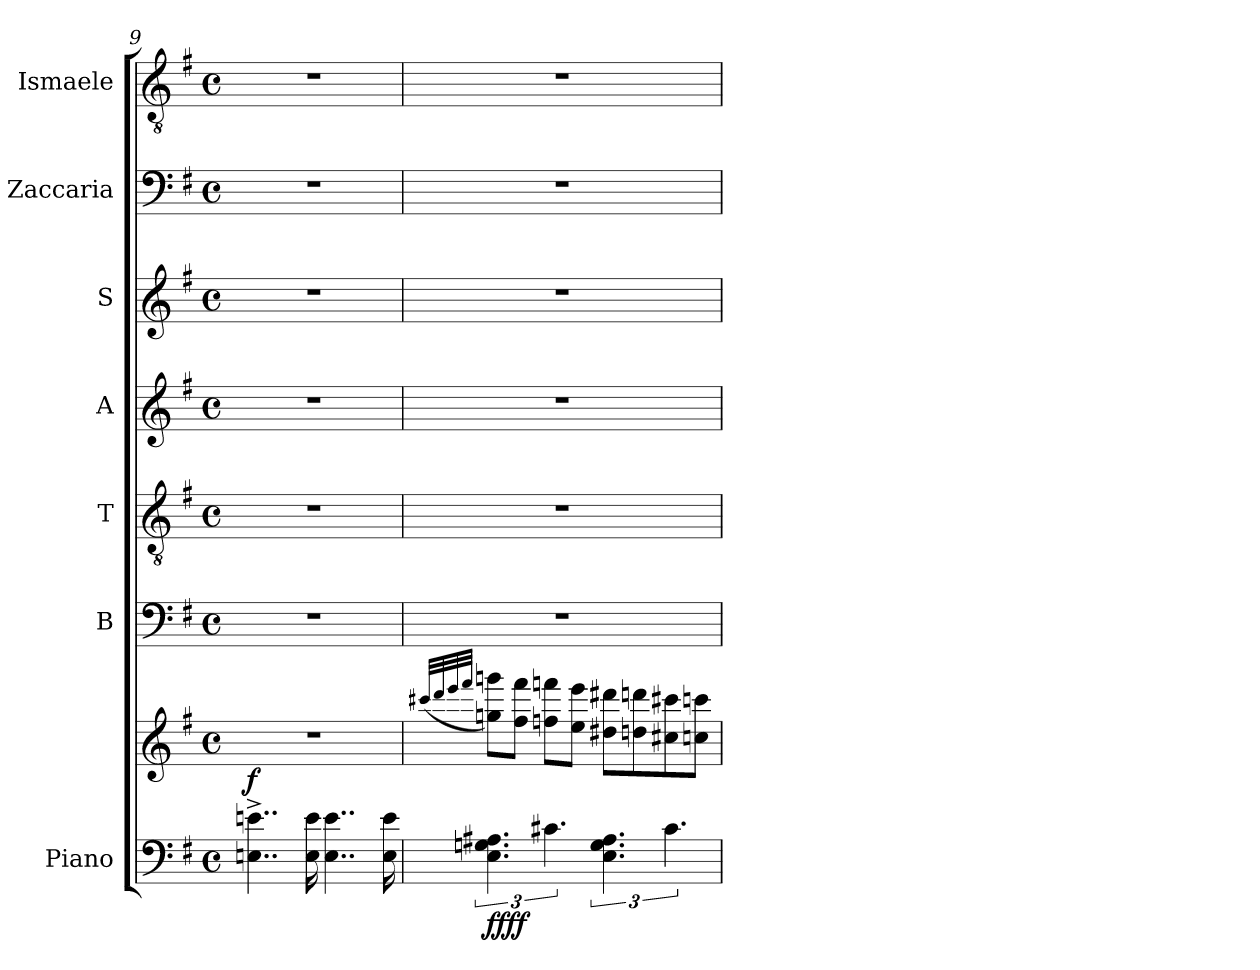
**kern	**kern	**dynam	**kern	**kern	**kern	**kern	**kern	**kern
*part7	*part7	*part7	*part6	*part5	*part4	*part3	*part2	*part1
*staff8	*staff7	*staff7/8	*staff6	*staff5	*staff4	*staff3	*staff2	*staff1
*I"Piano	*	*	*I"B	*I"T	*I"A	*I"S	*I"Zaccaria	*I"Ismaele
*I'Pno	*	*	*I'B	*I'T	*I'A	*I'S	*	*
*clefF4	*clefG2	*	*clefF4	*clefGv2	*clefG2	*clefG2	*clefF4	*clefGv2
*k[f#]	*k[f#]	*	*k[f#]	*k[f#]	*k[f#]	*k[f#]	*k[f#]	*k[f#]
*M4/4	*M4/4	*	*M4/4	*M4/4	*M4/4	*M4/4	*M4/4	*M4/4
*met(c)	*met(c)	*	*met(c)	*met(c)	*met(c)	*met(c)	*met(c)	*met(c)
=9	=9	=9	=9	=9	=9	=9	=9	=9
!	!	!LO:DY:a=2	!	!	!	!	!	!
4..En\^ 4..en\^	1r	f	1r	1r	1r	1r	1r	1r
16E\ 16e\	.	.	.	.	.	.	.	.
4..E\ 4..e\	.	.	.	.	.	.	.	.
16E\ 16e\	.	.	.	.	.	.	.	.
!!LO:PB:g=z
=10	=10	=10	=10	=10	=10	=10	=10	=10
.	(32qccc#X/LLL	.	.	.	.	.	.	.
.	32qddd/	.	.	.	.	.	.	.
.	32qeee/	.	.	.	.	.	.	.
.	32qfff#/JJJ	.	.	.	.	.	.	.
!	!	!LO:DY:b=2	!	!	!	!	!	!
!	!	!LO:DY:n=1:b	!	!	!	!	!	!
6.E\ 6.Gn\ 6.A#X\	8ggn\ 8gggn\L)	ff ff	1r	1r	1r	1r	1r	1r
.	8ff#\ 8fff#\J	.	.	.	.	.	.	.
6.c#X\	8ffn\ 8fffn\L	.	.	.	.	.	.	.
.	8ee\ 8eee\J	.	.	.	.	.	.	.
6.E\ 6.G\ 6.A#\	8dd#X\ 8ddd#X\L	.	.	.	.	.	.	.
.	8ddn\ 8dddn\	.	.	.	.	.	.	.
6.c#\	8cc#X\ 8ccc#X\	.	.	.	.	.	.	.
.	8ccn\ 8cccn\J	.	.	.	.	.	.	.
=	=	=	=	=	=	=	=	=
*-	*-	*-	*-	*-	*-	*-	*-	*-
